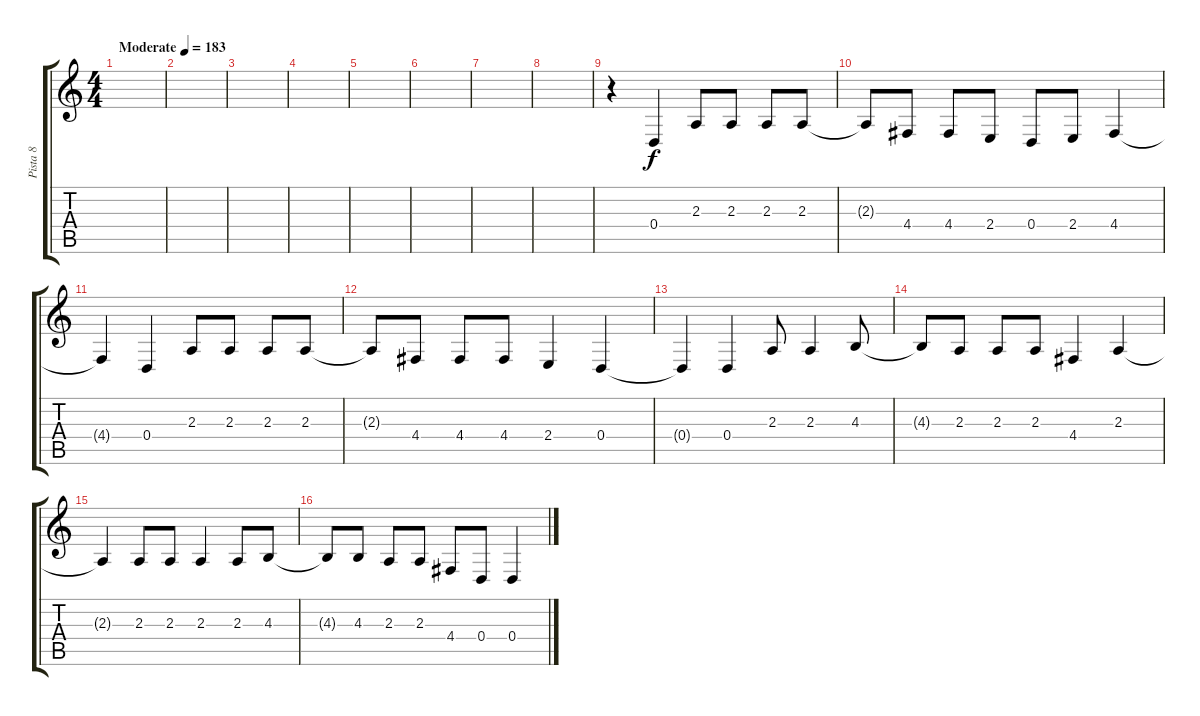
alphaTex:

\track ("Pista 8" "Pista 8") {instrument electricgrandpiano}
\staff {score tabs}
\tuning (E4 B3 G3 D3 A2 E2) {hide}
\ts (4 4)
\tempo (183 "Moderate")
\clef g2
\ks c
|
|
|
|
|
|
|
|
r.4 0.4.4 2.3.8 2.3.8 2.3.8 2.3.8 |
2.3{t}.8 4.4.8 4.4.8 2.4.8 0.4.8 2.4.8 4.4.4 |
4.4{t}.4 0.4.4 2.3.8 2.3.8 2.3.8 2.3.8 |
2.3{t}.8 4.4.8 4.4.8 4.4.8 2.4.4 0.4.4 |
0.4{t}.4 0.4.4 2.3.8 2.3.4 4.3.8 |
4.3{t}.8 2.3.8 2.3.8 2.3.8 4.4.4 2.3.4 |
2.3{t}.4 2.3.8 2.3.8 2.3.4 2.3.8 4.3.8 |
4.3{t}.8 4.3.8 2.3.8 2.3.8 4.4.8 0.4.8 0.4.4
